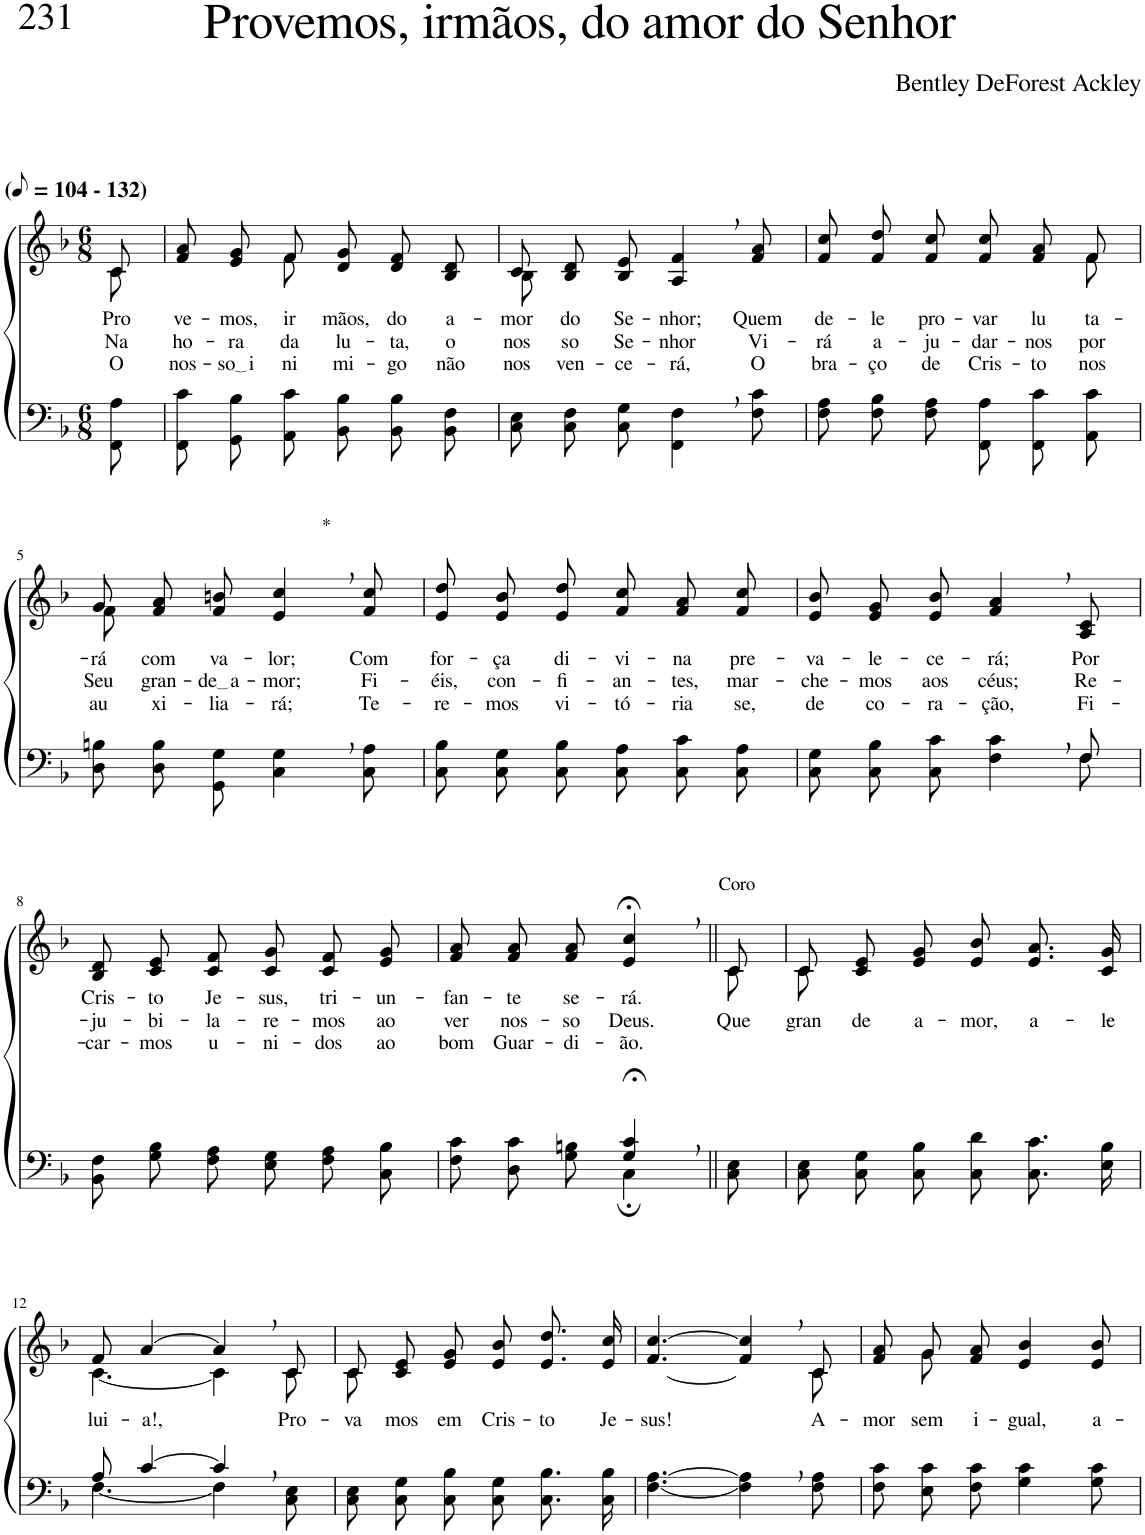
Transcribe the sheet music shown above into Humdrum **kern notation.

**kern	**kern	**text	**text	**text
*part2	*part1	*part1	*part1	*part1
*staff2	*staff1	*staff1	*staff1	*staff1
*I"Parte III e IV	*I"Parte I e II	*	*	*
*clefF4	*clefG2	*	*	*
*Trd-1c-2	*Trd-1c-2	*	*	*
*k[b-]	*k[b-]	*	*	*
*M6/8	*M6/8	*	*	*
*MM52	*MM52	*	*	*
=1	=1	=1	=1	=1
!	!LO:TX:a:B:t=(	!	!	!
!	!LO:TX:a:B:t=- 132)	!	!	!
!	!	!LO:LY:b	!LO:LY:b	!LO:LY:b
*	*^	*	*	*
8FF\ 8A\	8c\	8c/	Pro-	Na	O
=2	=2	=2	=2	=2	=2
!	!	!	!LO:LY:b	!LO:LY:b	!LO:LY:b
8FF\ 8c\L	4ryy	8f/ 8a/L	ve-	ho-	nos-
!	!	!	!LO:LY:b	!LO:LY:b	!LO:LY:b
8GG\ 8B-\	.	8e/ 8g/	-mos,	-ra	so i
!	!	!	!LO:LY:b	!LO:LY:b	!LO:LY:b
8AA\ 8c\J	8f\	8f/J	-ir-	da	-ni-
!	!	!	!LO:LY:b	!LO:LY:b	!LO:LY:b
8BB-\ 8B-\L	4.ryy	8d/ 8g/L	-mãos,	lu-	-mi-
!	!	!	!LO:LY:b	!LO:LY:b	!LO:LY:b
8BB-\ 8B-\	.	8d/ 8f/	do	-ta,	-go
!	!	!	!LO:LY:b	!LO:LY:b	!LO:LY:b
8BB-\ 8F\J	.	8B-/ 8d/J	a-	o	não
=3	=3	=3	=3	=3	=3
!	!	!	!LO:LY:b	!LO:LY:b	!LO:LY:b
8C\ 8E\L	8c/L	8B-\	-mor	nos-	nos
!	!	!	!LO:LY:b	!LO:LY:b	!LO:LY:b
8C\ 8F\	8B-/ 8d/	2ryy	do	-so	ven-
!	!	!	!LO:LY:b	!LO:LY:b	!LO:LY:b
8C\ 8G\J	8B-/ 8e/J	.	Se-	Se-	-ce-
!	!	!	!LO:LY:b	!LO:LY:b	!LO:LY:b
4FF\, 4F\,	4A/, 4f/,	.	-nhor;	-nhor	-rá,
!	!	!	!LO:LY:b	!LO:LY:b	!LO:LY:b
8F\ 8c\	8f/ 8a/	8ryy	Quem	Vi-	O
=4	=4	=4	=4	=4	=4
!	!	!	!LO:LY:b	!LO:LY:b	!LO:LY:b
8F\ 8A\L	8f/ 8cc/L	8ryy	de-	-rá	bra-
!	!	!	!LO:LY:b	!LO:LY:b	!LO:LY:b
*	*v	*v	*	*	*
8F\ 8B-\	8f/ 8dd/	-le	a-	-ço
!	!	!LO:LY:b	!LO:LY:b	!LO:LY:b
8F\ 8A\J	8f/ 8cc/J	pro-	-ju-	de
!	!	!LO:LY:b	!LO:LY:b	!LO:LY:b
8FF\ 8A\L	8f/ 8cc/L	-var	-dar-	Cris-
!	!	!LO:LY:b	!LO:LY:b	!LO:LY:b
8FF\ 8c\	8f/ 8a/	lu-	-nos	-to
*	*^	*	*	*
!	!	!	!LO:LY:b	!LO:LY:b	!LO:LY:b
8AA\ 8c\J	8f/J	8f\	-ta-	por	nos
!!LO:LB:g=z	!!
=5	=5	=5	=5	=5	=5
!	!	!	!LO:LY:b	!LO:LY:b	!LO:LY:b
8D\ 8Bn\L	8g/L	8f\	-rá	Seu	au-
!	!	!	!LO:LY:b	!LO:LY:b	!LO:LY:b
8D\ 8B\	8f/ 8a/	2ryy	com	gran-	-xi-
!	!	!	!LO:LY:b	!LO:LY:b	!LO:LY:b
8GG\ 8G\J	8f/ 8bn/J	.	va-	de a	-lia-
!	!LO:TX:a:t=*	!	!	!	!
!	!	!	!LO:LY:b	!LO:LY:b	!LO:LY:b
4C\, 4G\,	4e/, 4cc/,	.	-lor;	-mor;	-rá;
!	!	!	!LO:LY:b	!LO:LY:b	!LO:LY:b
8C\ 8A\	8f/ 8cc/	8ryy	Com	Fi-	Te-
=6	=6	=6	=6	=6	=6
!	!	!	!LO:LY:b	!LO:LY:b	!LO:LY:b
*	*v	*v	*	*	*
8C\ 8B-\L	8e/ 8dd/L	for-	-éis,	-re-
!	!	!LO:LY:b	!LO:LY:b	!LO:LY:b
8C\ 8G\	8e/ 8b-/	-ça	con-	-mos
!	!	!LO:LY:b	!LO:LY:b	!LO:LY:b
8C\ 8B-\J	8e/ 8dd/J	di-	-fi-	vi-
!	!	!LO:LY:b	!LO:LY:b	!LO:LY:b
8C\ 8A\L	8f/ 8cc/L	-vi-	-an-	-tó-
!	!	!LO:LY:b	!LO:LY:b	!LO:LY:b
8C\ 8c\	8f/ 8a/	-na	-tes,	-ria
!	!	!LO:LY:b	!LO:LY:b	!LO:LY:b
8C\ 8A\J	8f/ 8cc/J	pre-	mar-	se,
=7	=7	=7	=7	=7
*^	*	*	*	*
!	!	!	!LO:LY:b	!LO:LY:b	!LO:LY:b
8C\ 8G\L	8ryy	8e/ 8b-/L	-va-	-che-	de
!	!	!	!LO:LY:b	!LO:LY:b	!LO:LY:b
*v	*v	*	*	*	*
8C\ 8B-\	8e/ 8g/	-le-	-mos	co-
!	!	!LO:LY:b	!LO:LY:b	!LO:LY:b
8C\ 8c\J	8e/ 8b-/J	-ce-	aos	-ra-
!	!	!LO:LY:b	!LO:LY:b	!LO:LY:b
4F\, 4c\,	4f/, 4a/,	-rá;	céus;	-ção,
*^	*	*	*	*
!	!	!	!LO:LY:b	!LO:LY:b	!LO:LY:b
8F\	8F/	8A/ 8c/	Por	Re-	Fi-
*v	*v	*	*	*	*
!!LO:LB:g=z
=8	=8	=8	=8	=8
*k[b-]	*k[b-]	*	*	*
*^	*	*	*	*
!	!	!	!LO:LY:b	!LO:LY:b	!LO:LY:b
*v	*v	*	*	*	*
8BB-\ 8F\L	8B-/ 8d/L	Cris-	-ju-	-car-
!	!	!LO:LY:b	!LO:LY:b	!LO:LY:b
8G\ 8B-\	8c/ 8e/	-to	-bi-	-mos
!	!	!LO:LY:b	!LO:LY:b	!LO:LY:b
8F\ 8A\J	8c/ 8f/J	Je-	-la-	u-
!	!	!LO:LY:b	!LO:LY:b	!LO:LY:b
8E\ 8G\L	8c/ 8g/L	-sus,	-re-	-ni-
!	!	!LO:LY:b	!LO:LY:b	!LO:LY:b
8F\ 8A\	8c/ 8f/	tri-	-mos	-dos
!	!	!LO:LY:b	!LO:LY:b	!LO:LY:b
8C\ 8B-\J	8e/ 8g/J	-un-	ao	ao
=9	=9	=9	=9	=9
*^	*	*	*	*
!	!	!	!LO:LY:b	!LO:LY:b	!LO:LY:b
4.ryy	8F\ 8c\L	8f/ 8a/L	-fan-	ver	bom
!	!	!	!LO:LY:b	!LO:LY:b	!LO:LY:b
.	8D\ 8c\	8f/ 8a/	-te	nos-	Guar-
!	!	!	!LO:LY:b	!LO:LY:b	!LO:LY:b
.	8G\ 8Bn\J	8f/ 8a/J	se-	-so	-di-
!	!	!LO:TX:a:t=Coro	!	!	!
!	!	!	!LO:LY:b	!LO:LY:b	!LO:LY:b
4G/;<, 4c/;<,	4C;\	4e/;<, 4cc/;<,	-rá.	Deus.	-ão.
=10||	=10||	=10||	=10||	=10||	=10||
!	!	!	!	!LO:LY:b	!
*v	*v	*^	*	*	*
8C\ 8E\	8c\	8c/	.	Que	.
=11	=11	=11	=11	=11	=11
!	!	!	!	!LO:LY:b	!
8C\ 8E\L	8c/L	8c\	.	gran-	.
!	!	!	!	!LO:LY:b	!
8C\ 8G\	8c/ 8e/	2ryy	.	-de	.
!	!	!	!	!LO:LY:b	!
8C\ 8B-\J	8e/ 8g/J	.	.	a-	.
!	!	!	!	!LO:LY:b	!
8C\ 8d\L	8e/ 8b-/L	.	.	-mor,	.
!	!	!	!	!LO:LY:b	!
8.C\ 8.c\	8.e/ 8.a/	.	.	a-	.
.	.	8ryy	.	.	.
!	!	!	!	!LO:LY:b	!
16E\ 16B-\Jk	16c/ 16g/Jk	.	.	-le-	.
!!LO:LB:g=z	!!
=12	=12	=12	=12	=12	=12
*k[b-]	*	*	*	*	*
*^	*	*	*	*	*
!	!	!	!	!LO:LY:b	!	!
8A/	[4.F\	8f/	[4.c\	lui-	.	.
!	!	!	!	!LO:LY:b	!	!
[4c/	.	[4a/	.	-a!,	.	.
4c,/]	4F\]	4a,/]	4c\]	.	.	.
!	!	!	!	!LO:LY:b	!	!
8ryy	8C\ 8E\	8c/	8c\	Pro-	.	.
=13	=13	=13	=13	=13	=13	=13
!	!	!	!	!LO:LY:b	!	!
*v	*v	*	*	*	*	*
8C\ 8E\L	8c/L	8c\	-va-	.	.
!	!	!	!LO:LY:b	!	!
8C\ 8G\	8c/ 8e/	2ryy	-mos	.	.
!	!	!	!LO:LY:b	!	!
8C\ 8B-\J	8e/ 8g/J	.	em	.	.
!	!	!	!LO:LY:b	!	!
8C\ 8G\L	8e/ 8b-/L	.	Cris-	.	.
!	!	!	!LO:LY:b	!	!
8.C\ 8.B-\	8.e/ 8.dd/	.	-to	.	.
.	.	8ryy	.	.	.
!	!	!	!LO:LY:b	!	!
16C\ 16B-\Jk	16e/ 16cc/Jk	.	Je-	.	.
=14	=14	=14	=14	=14	=14
!	!	!	!LO:LY:b	!	!
[4.F\ [4.A\	[4.f/ [4.cc/	8ryy	-sus!	.	.
*	*v	*v	*	*	*
4F\], 4A\],	4f/], 4cc/],	.	.	.
*	*^	*	*	*
!	!	!	!LO:LY:b	!	!
8F\ 8A\	8c/	8c\	A-	.	.
=15	=15	=15	=15	=15	=15
!	!	!	!LO:LY:b	!	!
8F\ 8c\L	8ryy	8f/ 8a/L	-mor	.	.
!	!	!	!LO:LY:b	!	!
8E\ 8c\	8g\	8g/	sem	.	.
!	!	!	!LO:LY:b	!	!
8F\ 8c\J	2ryy	8f/ 8a/J	i-	.	.
!	!	!	!LO:LY:b	!	!
4G\ 4c\	.	4e/ 4b-/	-gual,	.	.
!	!	!	!LO:LY:b	!	!
8G\ 8c\	.	8e/ 8b-/	a-	.	.
*	*v	*v	*	*	*
=	=	=	=	=
*-	*-	*-	*-	*-
